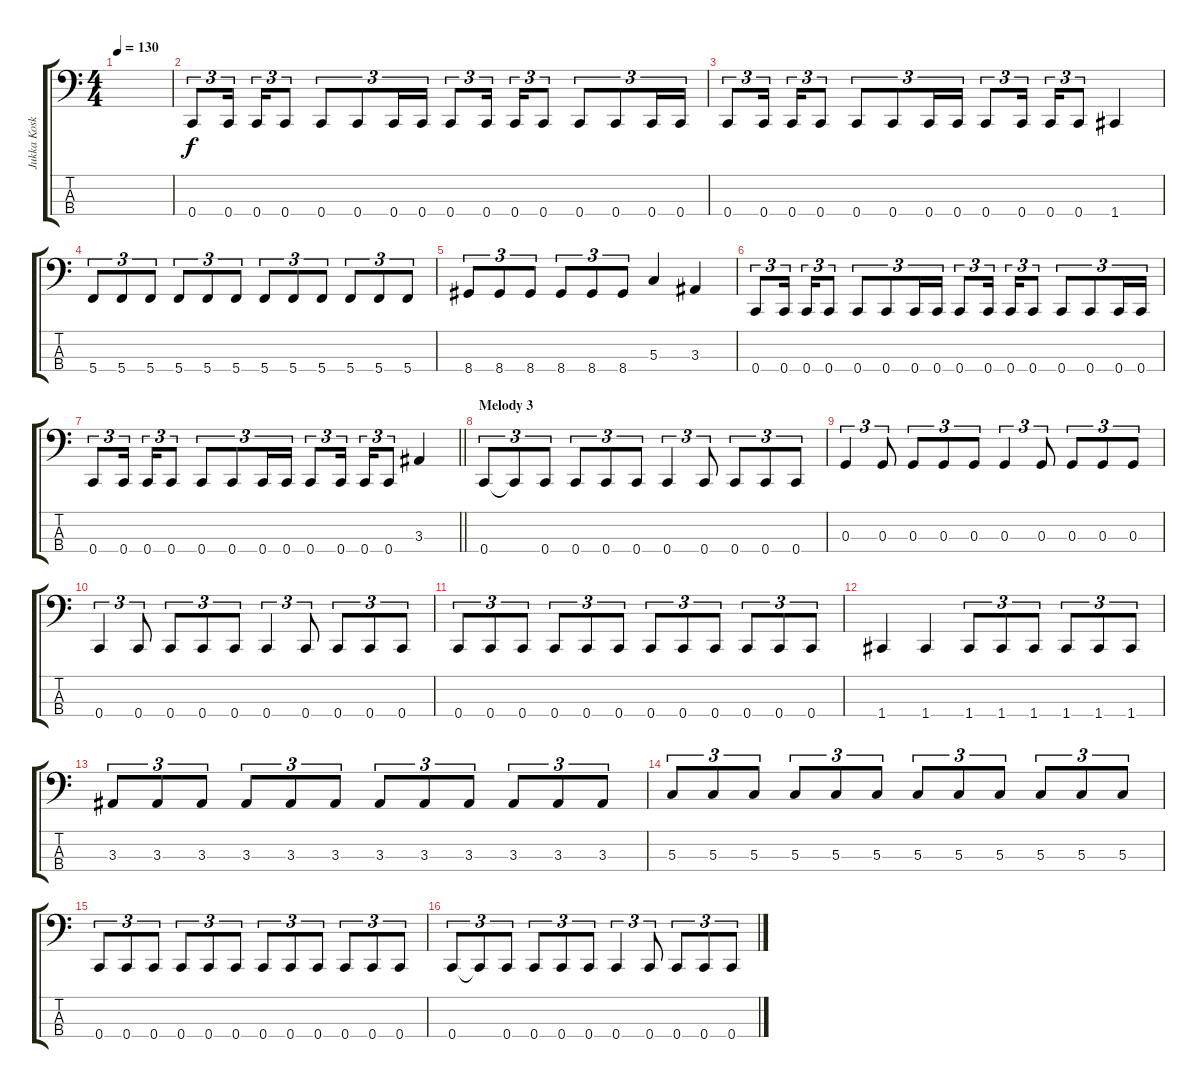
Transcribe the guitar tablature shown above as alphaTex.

\track ("Jukka Koskinen" "Jukka Kosk") {instrument electricbassfinger}
\staff {score tabs}
\tuning (F2 C2 G1 C1) {hide}
\ts (4 4)
\tempo 130
\clef f4
\ks c
|
0.4.8{tu (3 2)} 0.4.16{tu (3 2) beam splitsecondary} 0.4.16{tu (3 2)} 0.4.8{tu (3 2)} 0.4.8{tu (3 2)} 0.4.8{tu (3 2)} 0.4.16{tu (3 2)} 0.4.16{tu (3 2)} 0.4.8{tu (3 2)} 0.4.16{tu (3 2) beam splitsecondary} 0.4.16{tu (3 2)} 0.4.8{tu (3 2)} 0.4.8{tu (3 2)} 0.4.8{tu (3 2)} 0.4.16{tu (3 2)} 0.4.16{tu (3 2)} |
0.4.8{tu (3 2)} 0.4.16{tu (3 2) beam splitsecondary} 0.4.16{tu (3 2)} 0.4.8{tu (3 2)} 0.4.8{tu (3 2)} 0.4.8{tu (3 2)} 0.4.16{tu (3 2)} 0.4.16{tu (3 2)} 0.4.8{tu (3 2)} 0.4.16{tu (3 2) beam splitsecondary} 0.4.16{tu (3 2)} 0.4.8{tu (3 2)} 1.4.4 |
5.4.8{tu (3 2)} 5.4.8{tu (3 2)} 5.4.8{tu (3 2)} 5.4.8{tu (3 2)} 5.4.8{tu (3 2)} 5.4.8{tu (3 2)} 5.4.8{tu (3 2)} 5.4.8{tu (3 2)} 5.4.8{tu (3 2)} 5.4.8{tu (3 2)} 5.4.8{tu (3 2)} 5.4.8{tu (3 2)} |
8.4.8{tu (3 2)} 8.4.8{tu (3 2)} 8.4.8{tu (3 2)} 8.4.8{tu (3 2)} 8.4.8{tu (3 2)} 8.4.8{tu (3 2)} 5.3.4 3.3.4 |
0.4.8{tu (3 2)} 0.4.16{tu (3 2) beam splitsecondary} 0.4.16{tu (3 2)} 0.4.8{tu (3 2)} 0.4.8{tu (3 2)} 0.4.8{tu (3 2)} 0.4.16{tu (3 2)} 0.4.16{tu (3 2)} 0.4.8{tu (3 2)} 0.4.16{tu (3 2) beam splitsecondary} 0.4.16{tu (3 2)} 0.4.8{tu (3 2)} 0.4.8{tu (3 2)} 0.4.8{tu (3 2)} 0.4.16{tu (3 2)} 0.4.16{tu (3 2)} |
\barLineRight lightlight
0.4.8{tu (3 2)} 0.4.16{tu (3 2) beam splitsecondary} 0.4.16{tu (3 2)} 0.4.8{tu (3 2)} 0.4.8{tu (3 2)} 0.4.8{tu (3 2)} 0.4.16{tu (3 2)} 0.4.16{tu (3 2)} 0.4.8{tu (3 2)} 0.4.16{tu (3 2) beam splitsecondary} 0.4.16{tu (3 2)} 0.4.8{tu (3 2)} 3.3.4 |
\section ("" "Melody 3")
0.4.8{tu (3 2)} 0.4{t}.8{tu (3 2)} 0.4.8{tu (3 2)} 0.4.8{tu (3 2)} 0.4.8{tu (3 2)} 0.4.8{tu (3 2)} 0.4.4{tu (3 2)} 0.4.8{tu (3 2)} 0.4.8{tu (3 2)} 0.4.8{tu (3 2)} 0.4.8{tu (3 2)} |
0.3.4{tu (3 2)} 0.3.8{tu (3 2)} 0.3.8{tu (3 2)} 0.3.8{tu (3 2)} 0.3.8{tu (3 2)} 0.3.4{tu (3 2)} 0.3.8{tu (3 2)} 0.3.8{tu (3 2)} 0.3.8{tu (3 2)} 0.3.8{tu (3 2)} |
0.4.4{tu (3 2)} 0.4.8{tu (3 2)} 0.4.8{tu (3 2)} 0.4.8{tu (3 2)} 0.4.8{tu (3 2)} 0.4.4{tu (3 2)} 0.4.8{tu (3 2)} 0.4.8{tu (3 2)} 0.4.8{tu (3 2)} 0.4.8{tu (3 2)} |
0.4.8{tu (3 2)} 0.4.8{tu (3 2)} 0.4.8{tu (3 2)} 0.4.8{tu (3 2)} 0.4.8{tu (3 2)} 0.4.8{tu (3 2)} 0.4.8{tu (3 2)} 0.4.8{tu (3 2)} 0.4.8{tu (3 2)} 0.4.8{tu (3 2)} 0.4.8{tu (3 2)} 0.4.8{tu (3 2)} |
1.4.4 1.4.4 1.4.8{tu (3 2)} 1.4.8{tu (3 2)} 1.4.8{tu (3 2)} 1.4.8{tu (3 2)} 1.4.8{tu (3 2)} 1.4.8{tu (3 2)} |
3.3.8{tu (3 2)} 3.3.8{tu (3 2)} 3.3.8{tu (3 2)} 3.3.8{tu (3 2)} 3.3.8{tu (3 2)} 3.3.8{tu (3 2)} 3.3.8{tu (3 2)} 3.3.8{tu (3 2)} 3.3.8{tu (3 2)} 3.3.8{tu (3 2)} 3.3.8{tu (3 2)} 3.3.8{tu (3 2)} |
5.3.8{tu (3 2)} 5.3.8{tu (3 2)} 5.3.8{tu (3 2)} 5.3.8{tu (3 2)} 5.3.8{tu (3 2)} 5.3.8{tu (3 2)} 5.3.8{tu (3 2)} 5.3.8{tu (3 2)} 5.3.8{tu (3 2)} 5.3.8{tu (3 2)} 5.3.8{tu (3 2)} 5.3.8{tu (3 2)} |
0.4.8{tu (3 2)} 0.4.8{tu (3 2)} 0.4.8{tu (3 2)} 0.4.8{tu (3 2)} 0.4.8{tu (3 2)} 0.4.8{tu (3 2)} 0.4.8{tu (3 2)} 0.4.8{tu (3 2)} 0.4.8{tu (3 2)} 0.4.8{tu (3 2)} 0.4.8{tu (3 2)} 0.4.8{tu (3 2)} |
0.4.8{tu (3 2)} 0.4{t}.8{tu (3 2)} 0.4.8{tu (3 2)} 0.4.8{tu (3 2)} 0.4.8{tu (3 2)} 0.4.8{tu (3 2)} 0.4.4{tu (3 2)} 0.4.8{tu (3 2)} 0.4.8{tu (3 2)} 0.4.8{tu (3 2)} 0.4.8{tu (3 2)}
